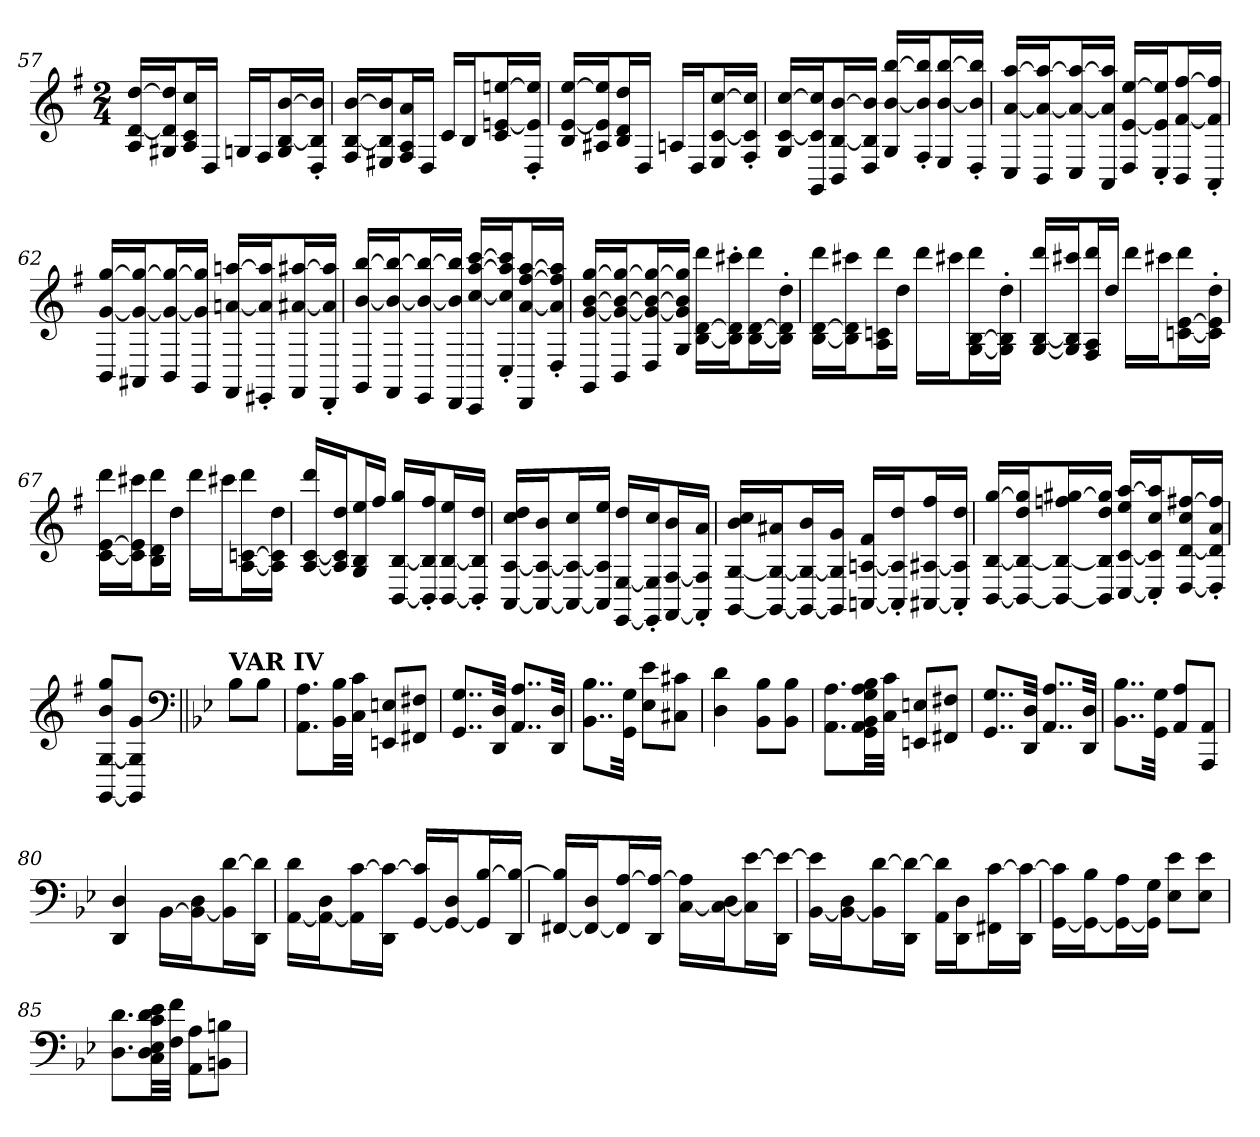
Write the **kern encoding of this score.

**kern
*part1
*staff1
*clefG2
*k[f#]
*G:
*M2/4
=57
16A [16d [16ddLL
16G#X 16d] 16dd]J
16A 16c 16ccL
16DJJ
16GnLL
16F#J
16G [16B [16bL
16D' 16B]' 16b]'JJ
=58
16F# [16B [16bLL
16E#X 16B] 16b]J
16F# 16A 16aL
16DJJ
16cLL
16BJ
16c [16en [16eenL
16D' 16e]' 16ee]'JJ
=59
16B [16e [16eeLL
16A#X 16e] 16ee]J
16B 16d 16ddL
16DJJ
16AnLL
16DJ
16E [16c [16ccL
16F#' 16c]' 16cc]'JJ
=60
16G [16c [16ccLL
16GG 16c] 16cc]J
16BB [16B [16bL
16D 16B] 16b]JJ
16G [16b [16bbLL
16F#' 16b]' 16bb]'J
16E [16b [16bbL
16D' 16b]' 16bb]'JJ
=61
16C [16a [16aaLL
16BB 16a_ 16aa_J
16C 16a_ 16aa_L
16AA 16a] 16aa]JJ
16D [16e [16eeLL
16C' 16e]' 16ee]'J
16BB [16f# [16ff#L
16AA' 16f#]' 16ff#]'JJ
=62
16BB [16g [16ggLL
16AA#X 16g_ 16gg_J
16BB 16g_ 16gg_L
16GG 16g] 16gg]JJ
16FF# [16an [16aanLL
16EE#X' 16a]' 16aa]'J
16FF# [16a#X [16aa#XL
16DD' 16a#]' 16aa#]'JJ
=63
16GG [16b [16bbLL
16FF# 16b_ 16bb_J
16EE 16b_ 16bb_L
16DD 16b] 16bb]JJ
16CC [16cc [16aa [16cccLL
16C' 16cc]' 16aa]' 16ccc]'J
16DD [16a [16ff# [16aaL
16D' 16a]' 16ff#]' 16aa]'JJ
=64
16GG [16g [16b [16ggLL
16BB 16g_ 16b_ 16gg_J
16D 16g_ 16b_ 16gg_L
16G 16g] 16b] 16gg]JJ
[16B [16d 16dddLL
16B]' 16d]' 16ccc#X'J
[16B [16d 16dddL
16B]' 16d]' 16dd'JJ
=65
[16B [16d 16dddLL
16B] 16d] 16ccc#XJ
16A 16cn 16dddL
16ddJJ
16dddLL
16ccc#XJ
[16G [16B 16dddL
16G]' 16B]' 16dd'JJ
=66
[16G [16B 16dddLL
16G] 16B] 16ccc#XJ
16F# 16A 16dddL
16ddJJ
16dddLL
16ccc#XJ
[16cn [16e 16dddL
16c]' 16e]' 16dd'JJ
=67
[16c [16e 16dddLL
16c] 16e] 16ccc#XJ
16B 16d 16dddL
16ddJJ
16dddLL
16ccc#XJ
[16A [16cn 16dddL
16A] 16c] 16ddJJ
=68
[16A [16c 16dddLL
16A] 16c] 16ddJ
16G 16B 16eeL
16ff#JJ
[16BB [16B 16ggLL
16BB]' 16B]' 16ff#'J
[16BB [16B 16eeL
16BB]' 16B]' 16dd'JJ
=69
[16AA [16A 16cc 16ddLL
16AA_ 16A_ 16bJ
16AA_ 16A_ 16ccL
16AA] 16A] 16eeJJ
[16EE [16E 16ddLL
16EE]' 16E]' 16cc'J
[16FF# [16F# 16bL
16FF#]' 16F#]' 16a'JJ
=70
[16GG [16G 16b 16ccLL
16GG_ 16G_ 16a#XJ
16GG_ 16G_ 16bL
16GG] 16G] 16gJJ
[16AAn [16An 16f#LL
16AA]' 16A]' 16dd'J
[16AA#X [16A#X 16ff#L
16AA#]' 16A#]' 16dd'JJ
=71
[16BB [16B [16ggLL
16BB_ 16B_ 16dd 16gg]J
16BB_ 16B_ 16ffn [16gg#XL
16BB] 16B] 16dd 16gg#]JJ
[16C [16c 16ee [16aaLL
16C]' 16c]' 16cc' 16aa]'J
[16D [16d 16cc [16ff#XL
16D]' 16d]' 16a' 16ff#]'JJ
=
[8GG [8G 8b 8ggL
8GG] 8G] 8gJ
*clefF4
=72||
*k[b-e-]
!LO:TX:a:B:t=VAR IV
8B-L
8B-J
=73
8.AA 8.AL
32BB- 32B-LL
32C 32cJJJ
8EEn 8EnL
8FF#X 8F#XJ
=74
8..GG 8..GL
32DD 32DJkk
8..AA 8..AL
32DD 32DJkk
=75
8..BB- 8..B-L
32GG 32GJkk
8E- 8e-L
8C#X 8c#XJ
=76
4D 4d
8BB- 8B-L
8BB- 8B-J
=77
8.AA 8.AL
32GG 32AA 32BB- 32G 32A 32B-LL
32C 32cJJJ
8EEn 8EnL
8FF#X 8F#XJ
=78
8..GG 8..GL
32DD 32DJkk
8..AA 8..AL
32DD 32DJkk
=79
8..BB- 8..B-L
32GG 32GJkk
8AA 8AL
8AAA 8AAJ
=80
4DD 4D
[16BB-LL
16BB-_ 16DJ
16BB-] [16dL
16DD 16d]JJ
=81
[16AA 16dLL
16AA_ 16DJ
16AA] [16cL
16DD 16c_JJ
[16GG 16c]LL
16GG_ 16DJ
16GG] [16B-L
16DD 16B-_JJ
=82
[16FF#X 16B-]LL
16FF#_ 16DJ
16FF#] [16AL
16DD 16A_JJ
[16C 16A]LL
16C_ 16DJ
16C] [16e-L
16DD 16e-_JJ
=83
[16BB- 16e-]LL
16BB-_ 16DJ
16BB-] [16dL
16DD 16d_JJ
16AA 16d]LL
16DD 16DJ
16FF#X [16cL
16DD 16c_JJ
=84
[16GG 16c]LL
16GG_ 16B-J
16GG_ 16AL
16GG] 16GJJ
8E- 8e-L
8E- 8e-J
=85
8.D 8.dL
32C 32D 32E- 32c 32d 32e-LL
32F 32fJJJ
8AA 8AL
8BBn 8BnJ
=
*-
